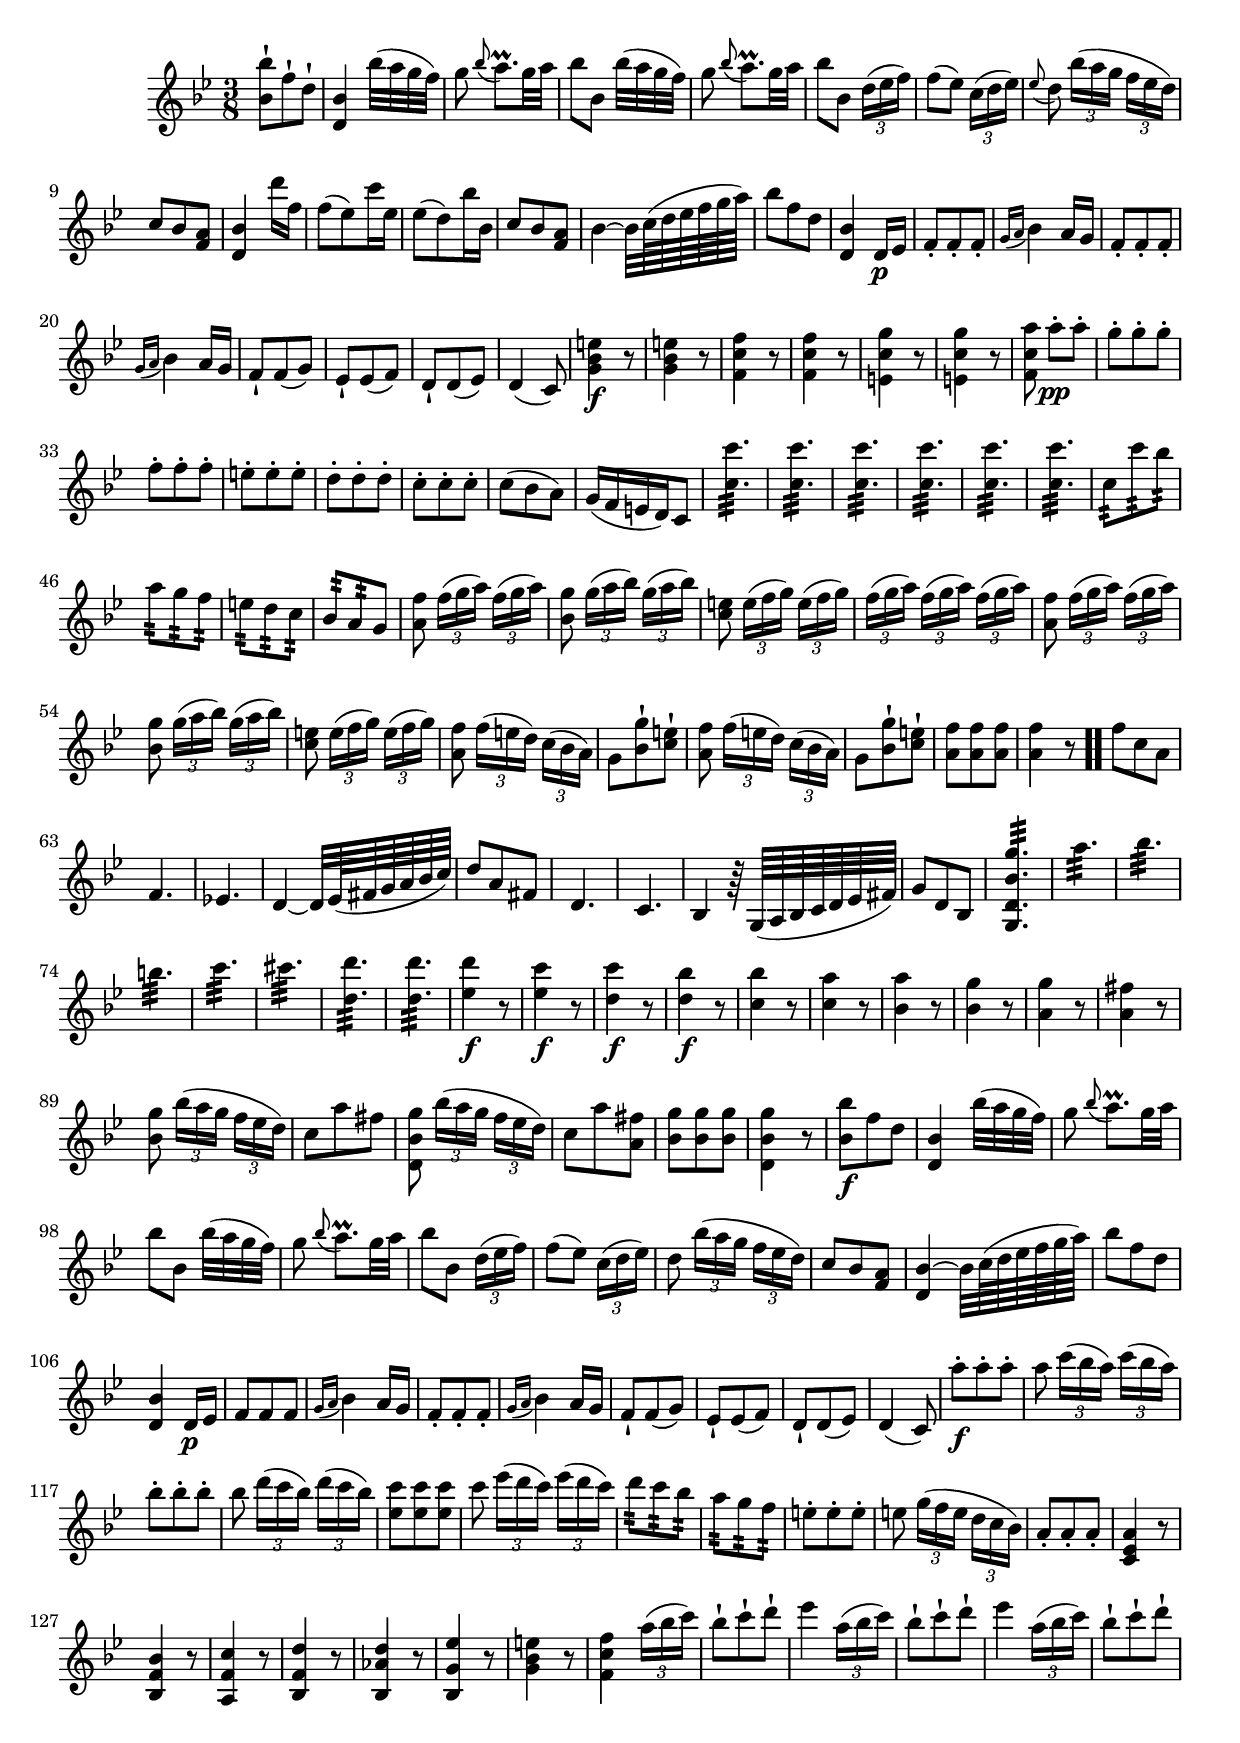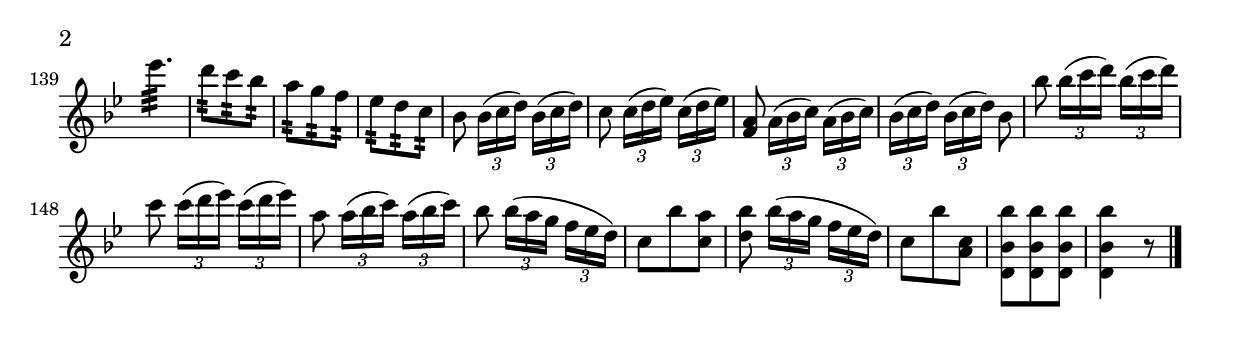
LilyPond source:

\version "2.16.0"      %Gossec - Symphonie si bémol
                        %Violon1 - 3e mvt  
\relative c''{
\clef treble
\key bes \major
\time 3/8




<bes bes'>8-| f'-| d-|
<d, bes'>4 bes''32( a g f)
g8 \appoggiatura bes a8.\prall[ g32 a]
bes8 bes, bes'32([ a g f)]
g8 \appoggiatura bes a8.\prall[ g32 a]
bes8 bes, \times 2/3 {d16([ ees f)]}
f8( ees) \times 2/3 {c16([ d ees)]}
\appoggiatura ees8 d \times 2/3 {bes'16([ a g]} \times 2/3 {f[ ees d)]}
c8 bes <f a>
<d bes'>4 d''16 f,
f8( ees) c'16 ees,
ees8( d) bes'16 bes,
c8 bes <f a>
bes4 ~ bes32[ c64( d ees f g a)]
bes8 f d
<d, bes'>4 d16\p ees
f8-. f-. f-.
\appoggiatura {g16[ a]} bes4 a16 g
f8-. f-. f-.
\appoggiatura {g16[ a]} bes4 a16 g
f8-| f( g)
ees-| ees( f)
d-| d( ees)
d4( c8)
<g' bes e>4\f r8
<g bes e>4 r8
<f c' f>4 r8
<f c' f>4 r8
<e c' g'>4 r8
<e c' g'>4 r8
<f c' a'> a'-.\pp[ a-.]
g-. g-. g-.
f-. f-. f-.
e-. e-. e-.
d-. d-. d-.
c-. c-. c-.
c( bes a)
g16( f e d) c8
<c' c'>4.:32
\repeat unfold 5 {<c c'>:}
%
%
%
%
c8:32 c': bes:
a: g: f:
e: d: c:
bes: a: g
<a f'>8 \times 2/3 {f'16([ g a)]} \times 2/3 {f16([ g a)]} 
< bes, g'>8 \times 2/3 {g'16([ a bes)]} \times 2/3 {g16([ a bes)]}
<c, e>8 \times 2/3 {e16([ f g)]} \times 2/3 {e16([ f g)]}
\times 2/3 {f16([ g a)]} \times 2/3 {f16([ g a)]} \times 2/3 {f16([ g a)]} 
<a, f'>8 \times 2/3 {f'16([ g a)]} \times 2/3 {f16([ g a)]} 
< bes, g'>8 \times 2/3 {g'16([ a bes)]} \times 2/3 {g16([ a bes)]}
<c, e>8 \times 2/3 {e16([ f g)]} \times 2/3 {e16([ f g)]}
<a, f'>8 \times 2/3 {f'16([ e d)]} \times 2/3 {c16([ bes a)]}
g8 <bes g'>-| <c e>-|
<a f'>8 \times 2/3 {f'16([ e d)]} \times 2/3 {c16([ bes a)]}
g8 <bes g'>-| <c e>-|
<a f'> <a f'> <a f'>
<a f'>4 r8 \bar ".|."
f' c a
f4.
ees!
d4 ~ d32[ ees64( fis g a bes c)]
d8 a fis
d4.
c
bes4 r64 g( a bes c d ees fis)
g8 d bes
<g d' bes' g'>4.:32
a'':
bes:
b:
c:
cis:
<d, d'>:
<d d'>:
<ees d'>4\f r8
<ees c'>4\f r8
<d c'>4\f r8
<d bes'>4\f r8
<c bes'>4 r8
<c a'>4 r8
<bes a'>4 r8
<bes g'>4 r8
<a g'>4 r8
<a fis'>4 r8
<bes g'> \times 2/3 {bes'16([ a g]} \times 2/3 {f16[ ees d])}
c8 a' fis
<d, bes' g'> \times 2/3 {bes''16([ a g]} \times 2/3 {f16[ ees d])}
c8 a' <a, fis'>
<bes g'> <bes g'> <bes g'> 
<d, bes' g'>4 r8
<bes' bes'>8\f f' d
<d, bes'>4 bes''32([ a g f])
g8 \appoggiatura bes a8.\prall[ g32 a]
bes8 bes, bes'32([ a g f)]
g8 \appoggiatura bes a8.\prall[ g32 a]
bes8 bes, \times 2/3 {d16([ ees f)]}
f8( ees) \times 2/3 {c16([ d ees)]}
d8 \times 2/3 {bes'16([ a g]} \times 2/3 {f[ ees d)]}
c8 bes <f a>
<d bes'>4 ~ bes'32[ c64( d ees f g a)]
bes8 f d
<d, bes'>4 d16\p ees
f8 f f
\appoggiatura {g16[ a]} bes4 a16 g
f8-. f-. f-.
\appoggiatura {g16[ a]} bes4 a16 g
f8-| f( g)
ees-| ees( f)
d-| d( ees)
d4( c8)
a''-.\f a-. a-.
a \times 2/3 {c16([ bes a)]} \times 2/3 {c16([ bes a)]}
bes8-. bes-. bes-.
bes \times 2/3 {d16([ c bes)]} \times 2/3 {d16([ c bes)]}
<ees, c'>8 <ees c'> <ees c'>
c' \times 2/3 {ees16([ d c)]} \times 2/3 {ees16([ d c)]}
d8:32 c: bes:
a: g: f:
e8-. e-. e-.
e \times 2/3 {g16([ f e]} \times 2/3 {d16[ c bes)]}
a8-. a-. a-.
<c, ees a>4 r8
<bes f' bes>4 r8
<a f' c'>4 r8
<bes f' d'>4 r8
<bes aes' d>4 r8
<bes g' ees'>4 r8
<g' bes e>4 r8
<f c' f>4 \times 2/3 {a'16([ bes c)]}
bes8-| c-| d-|
ees4 \times 2/3 {a,16([ bes c)]}
bes8-| c-| d-|
ees4 \times 2/3 {a,16([ bes c)]}
bes8-| c-| d-|
ees4.:32
d8:32 c: bes:
a: g: f:
ees: d: c:
bes8 \times 2/3 {bes16([ c d)]} \times 2/3 {bes16([ c d)]}
c8 \times 2/3 {c16([ d ees)]} \times 2/3 {c16([ d ees)]}
<f, a>8 \times 2/3 {a16([ bes c)]} \times 2/3 {a16([ bes c)]}
\times 2/3 {bes16([ c d)]} \times 2/3 {bes16([ c d)]} bes8
bes'8 \times 2/3 {bes16([ c d)]} \times 2/3 {bes16([ c d)]}
c8 \times 2/3 {c16([ d ees)]} \times 2/3 {c16([ d ees)]}
a,8 \times 2/3 {a16([ bes c)]} \times 2/3 {a16([ bes c)]}
bes8  \times 2/3 {bes16([ a g]} \times 2/3 {f16[ ees d])}
c8 bes' <c, a'>
<d bes'> \times 2/3 {bes'16([ a g]} \times 2/3 {f16[ ees d])}
c8 bes' <c, a>
<d, bes' bes'> <d bes' bes'> <d bes' bes'> 
<d bes' bes'>4 r8 \bar "|." 
}
